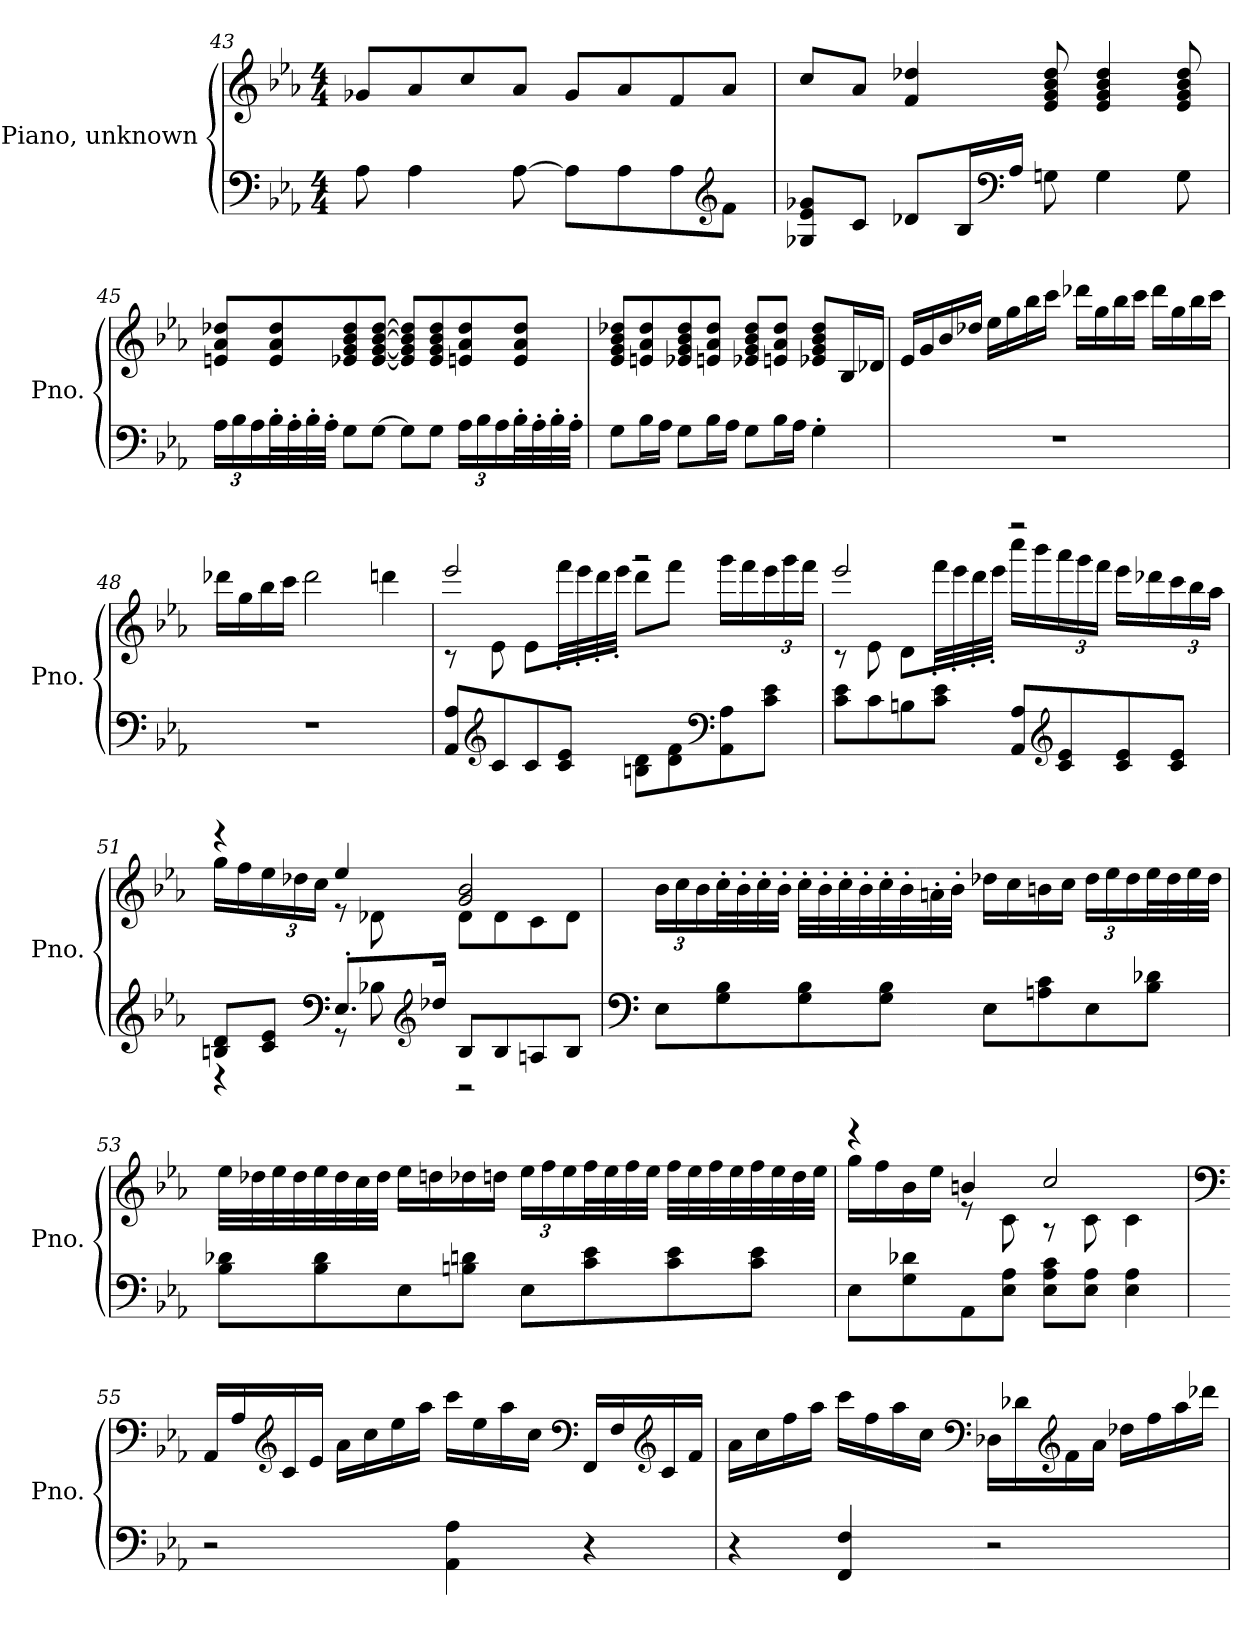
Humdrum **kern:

**kern	**kern
*part1	*part1
*staff2	*staff1
*I"Piano, unknown	*
*I'Pno.	*
*clefF4	*clefG2
*k[b-e-a-]	*k[b-e-a-]
*M4/4	*M4/4
=43	=43
8A-\	8g-X/L
4A-\	8a-/
.	8cc/
[8A-\	8a-/J
8A-\L]	8g-/L
8A-\	8a-/
8A-\	8f/
*clefG2	*
8f\J	8a-/J
=44	=44
8G-X/ 8e-/ 8g-X/L	8cc/L
8c/J	8a-/J
8d-X/L	4f/ 4dd-X/
16B-/L	.
*clefF4	*
16A-/JJ	.
8Gn\	8e-/ 8g/ 8b-/ 8dd-/
4G\	4e-/ 4g/ 4b-/ 4dd-/
8G\	8e-/ 8g/ 8b-/ 8dd-/
!!LO:PB:g=z
=45	=45
*Xbrackettup	*
24A-\LL	8en/ 8a-/ 8dd-X/L
24B-\	.
24A-\	.
32B-'\L	8e/ 8a-/ 8dd-/
32A-'\	.
32B-'\	.
32A-'\JJJ	.
8G\L	8e-X/ 8g/ 8b-/ 8dd-/
[8G\J	[8e-/ [8g/ [8b-/ [8dd-/J
8G\L]	8e-/] 8g/] 8b-/] 8dd-/]L
8G\J	8e-/ 8g/ 8b-/ 8dd-/
24A-\LL	8en/ 8a-/ 8dd-/
24B-\	.
24A-\	.
32B-'\L	8e/ 8a-/ 8dd-/J
32A-'\	.
32B-'\	.
32A-'\JJJ	.
=46	=46
8G\L	8e-/ 8g/ 8b-/ 8dd-X/L
16B-\L	8en/ 8a-/ 8dd-/
16A-\JJ	.
8G\L	8e-X/ 8g/ 8b-/ 8dd-/
16B-\L	8en/ 8a-/ 8dd-/J
16A-\JJ	.
8G\L	8e-X/ 8g/ 8b-/ 8dd-/L
16B-\L	8en/ 8a-/ 8dd-/J
16A-\JJ	.
4G'\	8e-X/ 8g/ 8b-/ 8dd-/L
.	16B-/L
.	16d-X/JJ
!!LO:LB:g=z
=47	=47
1r	16e-/LL
.	16g/
.	16b-/
.	16dd-X/JJ
.	16ee-\LL
.	16gg\
.	16bb-\
.	16ccc\JJ
.	16ddd-X\LL
.	16gg\
.	16bb-\
.	16ccc\JJ
.	16ddd-\LL
.	16gg\
.	16bb-\
.	16ccc\JJ
=48	=48
1r	16ddd-X\LL
.	16gg\
.	16bb-\
.	16ccc\JJ
.	2ddd-\
.	4dddn\
!!LO:LB:g=z
=49	=49
*	*^
8AA-/ 8A-/L	2eee-/	8r
*clefG2	*	*
8c/	.	8e-\
8c/	.	8e-\L
8c/ 8e-/J	.	32fff'\LL
.	.	32eee-'\
.	.	32ddd'\
.	.	32eee-'\JJJ
8Bn\ 8d\L	2r	8ddd\L
8d\ 8f\	.	8fff\J
*clefF4	*	*
8AA-\ 8A-\	.	16ggg\LL
.	.	16fff\
*	*	*Xbrackettup
8c\ 8e-\J	.	24eee-\
.	.	24ggg\
.	.	24fff\JJ
!!LO:LB:g=z	!!
=50	=50	=50
8c\ 8e-\L	2eee-/	8r
8c\	.	8e-\
8Bn\	.	8d\L
8c\ 8e-\J	.	32fff'\LL
.	.	32eee-'\
.	.	32ddd'\
.	.	32eee-'\JJJ
8AA-/ 8A-/L	2r	16cccc\LL
.	.	16bbb-\
*clefG2	*	*
8c/ 8e-/	.	24aaa-\
.	.	24ggg\
.	.	24fff\JJ
8c/ 8e-/	.	16eee-\LL
.	.	16ddd-X\
8c/ 8e-/J	.	24ccc\
.	.	24bb-\
.	.	24aa-\JJ
=51	=51	=51
*^	*	*
8Bn/ 8d/L	4r	4r	16gg\LL
.	.	.	16ff\
8c/ 8e-/J	.	.	24ee-\
.	.	.	24dd-X\
.	.	.	24cc\JJ
*clefF4	*	*	*
8.E-'/L	8r	4ee-/	8r
.	8B-X\	.	8d-X\
*clefG2	*	*	*
16dd-X/Jk	.	.	.
8B-/L	2r	2g/ 2b-/	8d-\L
8B-/	.	.	8d-\
8An/	.	.	8c\
8B-/J	.	.	8d-\J
*v	*v	*	*
*	*v	*v
!!LO:LB:g=z
=52	=52
*clefF4	*
8E-\L	24b-\LL
.	24cc\
.	24b-\
8G\ 8B-\	32cc'\L
.	32b-'\
.	32cc'\
.	32b-'\JJJ
8G\ 8B-\	32cc'\LLL
.	32b-'\
.	32cc'\
.	32b-'\
8G\ 8B-\J	32cc'\
.	32b-'\
.	32an'\
.	32b-'\JJJ
8E-\L	16dd-X\LL
.	16cc\
8An\ 8c\	16bn\
.	16cc\JJ
8E-\	24dd-\LL
.	24ee-\
.	24dd-\
8B-\ 8d-X\J	32ee-\L
.	32dd-\
.	32ee-\
.	32dd-\JJJ
!!LO:LB:g=z
=53	=53
8B-\ 8d-X\L	32ee-\LLL
.	32dd-X\
.	32ee-\
.	32dd-\
8B-\ 8d-\	32ee-\
.	32dd-\
.	32cc\
.	32dd-\JJJ
8E-\	16ee-\LL
.	16ddn\
8Bn\ 8dn\J	16dd-X\
.	16ddn\JJ
8E-\L	24ee-\LL
.	24ff\
.	24ee-\
8c\ 8e-\	32ff\L
.	32ee-\
.	32ff\
.	32ee-\JJJ
8c\ 8e-\	32ff\LLL
.	32ee-\
.	32ff\
.	32ee-\
8c\ 8e-\J	32ff\
.	32ee-\
.	32dd\
.	32ee-\JJJ
=54	=54
*	*^
8E-\L	4r	16gg\LL
.	.	16ff\
8G\ 8d-X\	.	16b-\
.	.	16ee-\JJ
8AA-\	4bn/	8r
8E-\ 8A-\J	.	8c\
8E-\ 8A-\ 8c\L	2cc/	8r
8E-\ 8A-\J	.	8c\
4E-\ 4A-\	.	4c\
*	*v	*v
!!LO:PB:g=z
=55	=55
*	*clefF4
2r	16AA-/LL
.	16A-/
*	*clefG2
.	16c/
.	16e-/JJ
.	16a-\LL
.	16cc\
.	16ee-\
.	16aa-\JJ
4AA-\ 4A-\	16ccc\LL
.	16ee-\
.	16aa-\
.	16cc\JJ
*	*clefF4
4r	16FF/LL
.	16F/
*	*clefG2
.	16c/
.	16f/JJ
=56	=56
4r	16a-\LL
.	16cc\
.	16ff\
.	16aa-\JJ
4FF/ 4F/	16ccc\LL
.	16ff\
.	16aa-\
.	16cc\JJ
*	*clefF4
2r	16D-X\LL
.	16d-X\
*	*clefG2
.	16f\
.	16a-\JJ
.	16dd-X\LL
.	16ff\
.	16aa-\
.	16ddd-X\JJ
=	=
*-	*-
